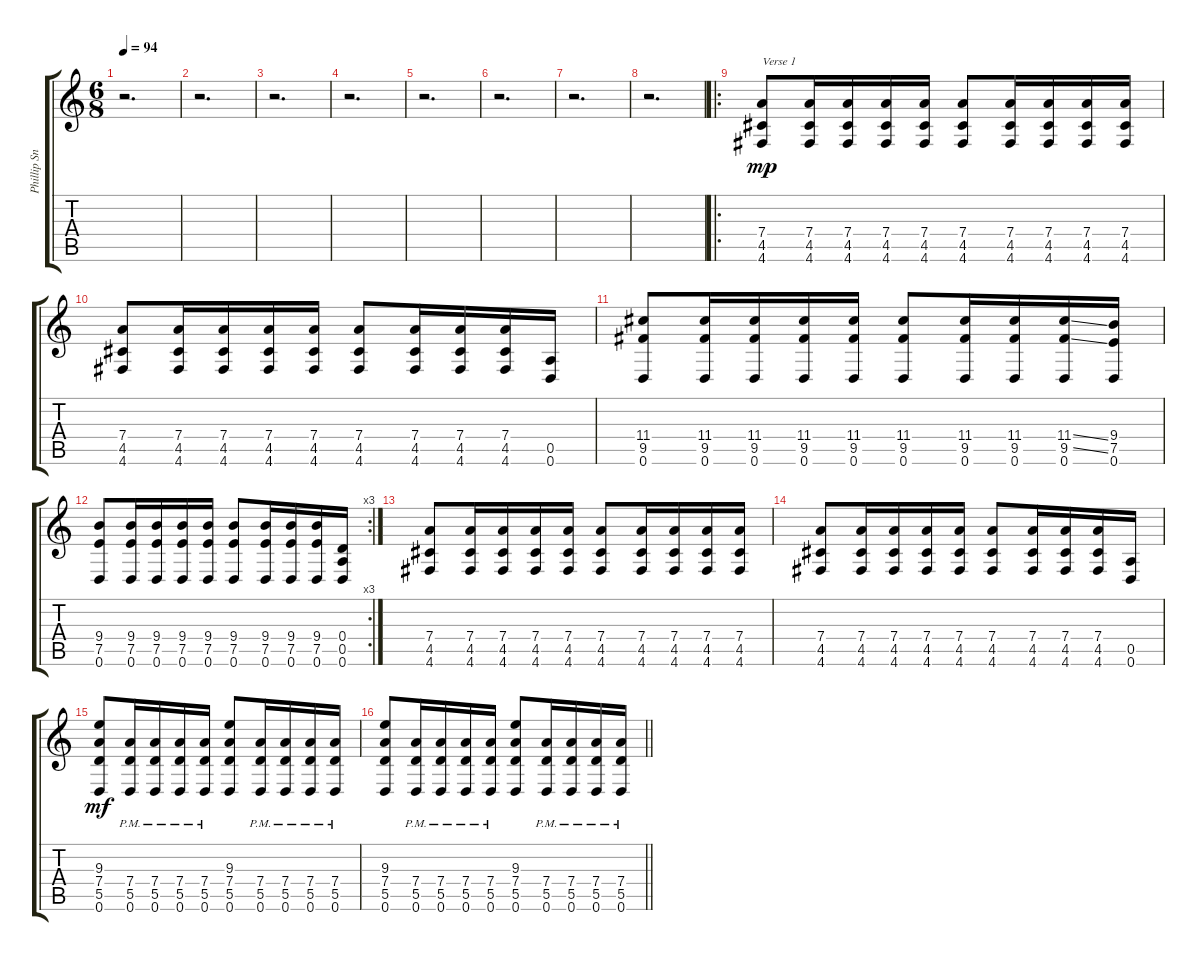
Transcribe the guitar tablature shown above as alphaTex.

\track ("Phillip Sneed | Rhythm" "Phillip Sn") {instrument electricguitarclean}
\staff {score tabs}
\tuning (E4 B3 G3 D3 A2 D2) {hide}
\ts (6 8)
\tempo 94
\clef g2
\ks c
r.2{d dy mp instrument electricguitarclean} |
r.2{d} |
r.2{d} |
r.2{d} |
r.2{d} |
r.2{d} |
r.2{d} |
r.2{d} |
\ro
(7.4 4.5 4.6).8{txt "Verse 1"} (7.4 4.5 4.6).16 (7.4 4.5 4.6).16 (7.4 4.5 4.6).16 (7.4 4.5 4.6).16 (7.4 4.5 4.6).8 (7.4 4.5 4.6).16 (7.4 4.5 4.6).16 (7.4 4.5 4.6).16 (7.4 4.5 4.6).16 |
(7.4 4.5 4.6).8 (7.4 4.5 4.6).16 (7.4 4.5 4.6).16 (7.4 4.5 4.6).16 (7.4 4.5 4.6).16 (7.4 4.5 4.6).8 (7.4 4.5 4.6).16 (7.4 4.5 4.6).16 (7.4 4.5 4.6).16 (0.5 0.6).16 |
(11.4 9.5 0.6).8 (11.4 9.5 0.6).16 (11.4 9.5 0.6).16 (11.4 9.5 0.6).16 (11.4 9.5 0.6).16 (11.4 9.5 0.6).8 (11.4 9.5 0.6).16 (11.4 9.5 0.6).16 (11.4{ss} 9.5{ss} 0.6).16 (9.4 7.5 0.6).16 |
\rc 3
(9.4 7.5 0.6).8 (9.4 7.5 0.6).16 (9.4 7.5 0.6).16 (9.4 7.5 0.6).16 (9.4 7.5 0.6).16 (9.4 7.5 0.6).8 (9.4 7.5 0.6).16 (9.4 7.5 0.6).16 (9.4 7.5 0.6).16 (0.4 0.5 0.6).16 |
(7.4 4.5 4.6).8 (7.4 4.5 4.6).16 (7.4 4.5 4.6).16 (7.4 4.5 4.6).16 (7.4 4.5 4.6).16 (7.4 4.5 4.6).8 (7.4 4.5 4.6).16 (7.4 4.5 4.6).16 (7.4 4.5 4.6).16 (7.4 4.5 4.6).16 |
(7.4 4.5 4.6).8 (7.4 4.5 4.6).16 (7.4 4.5 4.6).16 (7.4 4.5 4.6).16 (7.4 4.5 4.6).16 (7.4 4.5 4.6).8 (7.4 4.5 4.6).16 (7.4 4.5 4.6).16 (7.4 4.5 4.6).16 (0.5 0.6).16 |
(9.3 7.4 5.5 0.6).8{dy mf instrument overdrivenguitar} (7.4{pm} 5.5{pm} 0.6{pm}).16 (7.4{pm} 5.5{pm} 0.6{pm}).16 (7.4{pm} 5.5{pm} 0.6{pm}).16 (7.4{pm} 5.5{pm} 0.6{pm}).16 (9.3 7.4 5.5 0.6).8 (7.4{pm} 5.5{pm} 0.6{pm}).16 (7.4{pm} 5.5{pm} 0.6{pm}).16 (7.4{pm} 5.5{pm} 0.6{pm}).16 (7.4{pm} 5.5{pm} 0.6{pm}).16 |
\barLineRight lightlight
(9.3 7.4 5.5 0.6).8 (7.4{pm} 5.5{pm} 0.6{pm}).16 (7.4{pm} 5.5{pm} 0.6{pm}).16 (7.4{pm} 5.5{pm} 0.6{pm}).16 (7.4{pm} 5.5{pm} 0.6{pm}).16 (9.3 7.4 5.5 0.6).8 (7.4{pm} 5.5{pm} 0.6{pm}).16 (7.4{pm} 5.5{pm} 0.6{pm}).16 (7.4{pm} 5.5{pm} 0.6{pm}).16 (7.4{pm} 5.5{pm} 0.6{pm}).16
